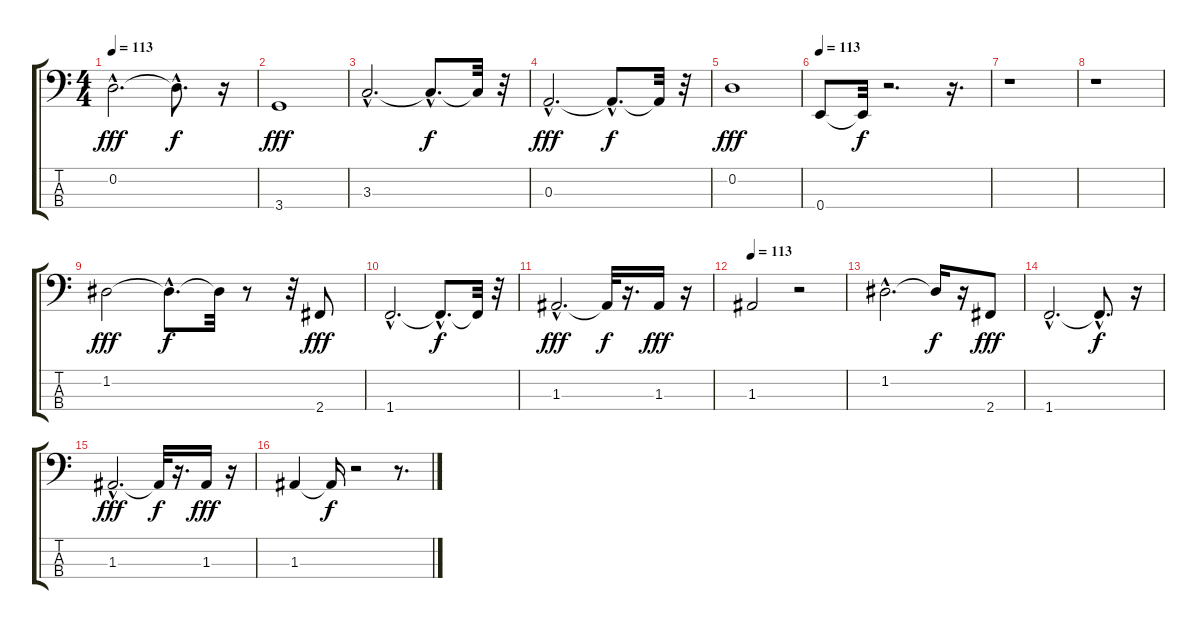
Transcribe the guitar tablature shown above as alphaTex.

\track "" {instrument electricbassfinger}
\staff {score tabs}
\tuning (G2 D2 A1 E1) {hide}
\ts (4 4)
\tempo 113
\clef f4
\ks c
0.2{hac}.2{d dy fff} 0.2{hac t}.8{d dy f} r.16 |
3.4.1{dy fff} |
3.3{hac}.2{d} 3.3{hac t}.8{d dy f} 3.3{t}.32 r.32 |
0.3{hac}.2{d dy fff} 0.3{hac t}.8{d dy f} 0.3{t}.32 r.32 |
0.2.1{dy fff} |
\tempo 113
0.4.8 0.4{t}.32{dy f} r.2{d} r.16{d} |
r.1 |
r.1 |
1.2.2{dy fff} 1.2{hac t}.8{d dy f} 1.2{t}.32 r.8 r.32 2.4.8{dy fff} |
1.4{hac}.2{d} 1.4{hac t}.8{d dy f} 1.4{t}.32 r.32 |
1.3{hac}.2{d dy fff} 1.3{t}.32{dy f} r.16{d} 1.3.16{dy fff} r.16 |
\tempo 113
1.3.2 r.2 |
1.2{hac}.2{d} 1.2{t}.16{dy f} r.16 2.4.8{dy fff} |
1.4{hac}.2{d} 1.4{hac t}.8{d dy f} r.16 |
1.3{hac}.2{d dy fff} 1.3{t}.32{dy f} r.16{d} 1.3.16{dy fff} r.16 |
1.3.4 1.3{t}.16{dy f} r.2 r.8{d}
